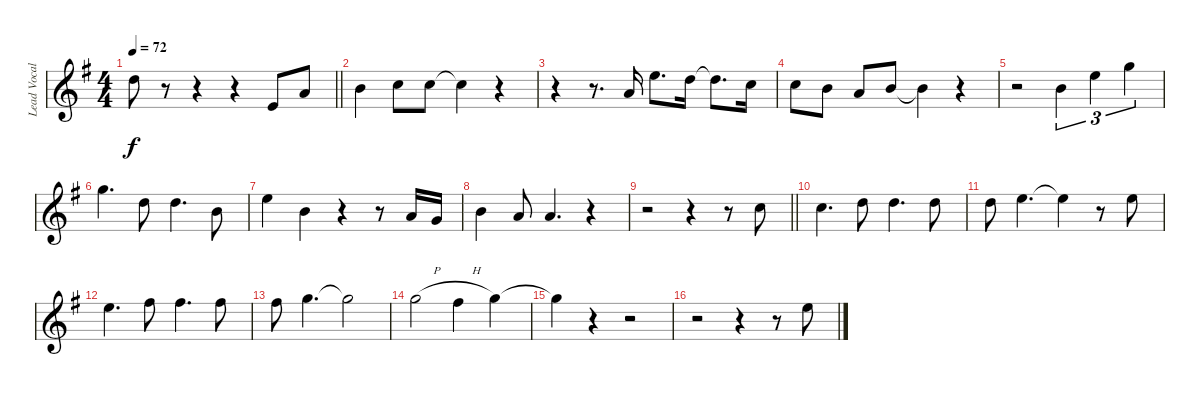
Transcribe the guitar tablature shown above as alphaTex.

\track ("Lead Vocals" "Lead Vocal") {instrument lead1square}
\staff {score}
\tuning (E5 B4 G4 D4 A3 E3) {hide}
\ts (4 4)
\tempo 72
\clef g2
\barLineRight lightlight
\ks eminor
3.2{t}.8{dy f} r.8 r.4 r.4 2.4.8 2.3.8 |
0.2.4 1.2.8 1.2.8 1.2{t}.4 r.4 |
r.4 r.8{d} 2.3.16 0.1.8{d} 3.2.16 3.2{t}.8{d} 1.2.16 |
1.2.8 0.2.8 2.3.8 0.2.8 0.2{t}.4 r.4 |
r.2 0.2.4{tu (3 2)} 0.1.4{tu (3 2)} 3.1.4{tu (3 2)} |
3.1.4{d} 3.2.8 3.2.4{d} 0.2.8 |
0.1.4 0.2.4 r.4 r.8 2.3.16 0.3.16 |
0.2.4 2.3.8 2.3.4{d} r.4 |
\barLineRight lightlight
r.2 r.4 r.8 1.2.8 |
1.2.4{d} 3.2.8 3.2.4{d} 3.2.8 |
3.2.8 0.1.4{d} 0.1{t}.4 r.8 0.1.8 |
0.1.4{d} 2.1.8 2.1.4{d} 2.1.8 |
2.1.8 3.1.4{d} 3.1{t}.2 |
3.1{h}.2 2.1{h}.4 3.1.4 |
3.1{t}.4 r.4 r.2 |
r.2 r.4 r.8 0.1.8
